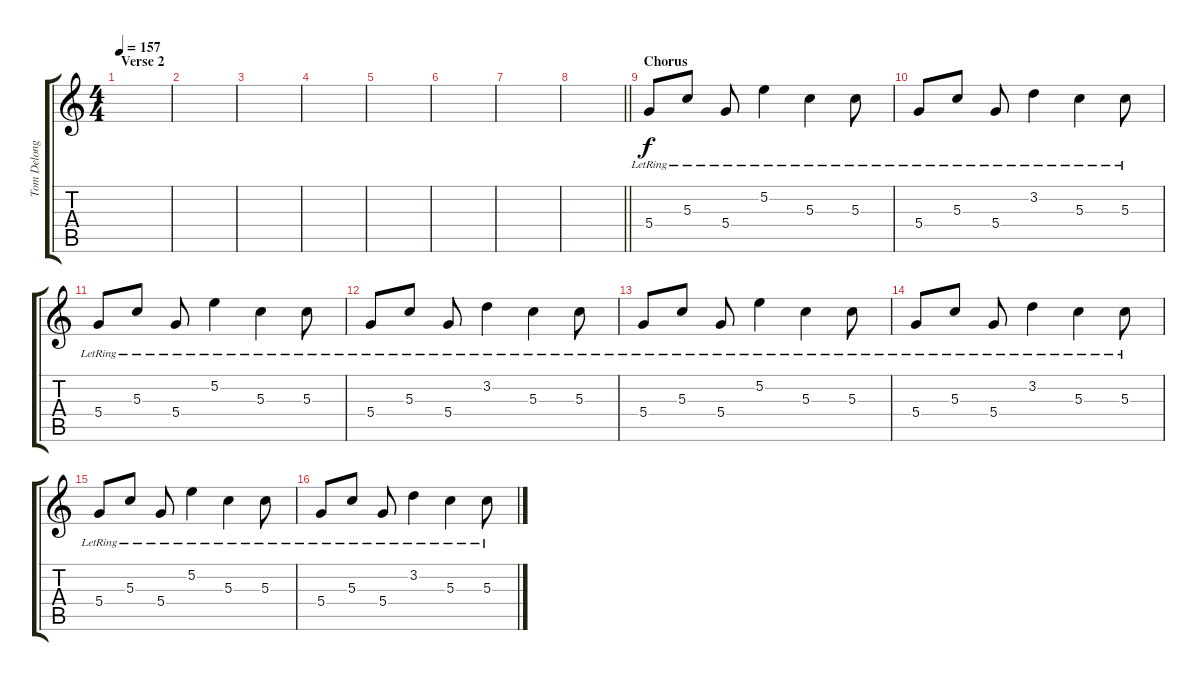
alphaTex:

\track ("Tom Delonge - Guitar" "Tom Delong") {instrument distortionguitar}
\staff {score tabs}
\tuning (E4 B3 G3 D3 A2 E2) {hide}
\ts (4 4)
\section ("" "Verse 2")
\tempo 157
\clef g2
\ks c
|
|
|
|
|
|
|
\barLineRight lightlight
|
\section ("" "Chorus")
5.4{lr}.8 5.3{lr}.8 5.4{lr}.8 5.2{lr}.4 5.3{lr}.4 5.3{lr}.8 |
5.4{lr}.8 5.3{lr}.8 5.4{lr}.8 3.2{lr}.4 5.3{lr}.4 5.3{lr}.8 |
5.4{lr}.8 5.3{lr}.8 5.4{lr}.8 5.2{lr}.4 5.3{lr}.4 5.3{lr}.8 |
5.4{lr}.8 5.3{lr}.8 5.4{lr}.8 3.2{lr}.4 5.3{lr}.4 5.3{lr}.8 |
5.4{lr}.8 5.3{lr}.8 5.4{lr}.8 5.2{lr}.4 5.3{lr}.4 5.3{lr}.8 |
5.4{lr}.8 5.3{lr}.8 5.4{lr}.8 3.2{lr}.4 5.3{lr}.4 5.3{lr}.8 |
5.4{lr}.8 5.3{lr}.8 5.4{lr}.8 5.2{lr}.4 5.3{lr}.4 5.3{lr}.8 |
5.4{lr}.8 5.3{lr}.8 5.4{lr}.8 3.2{lr}.4 5.3{lr}.4 5.3{lr}.8
